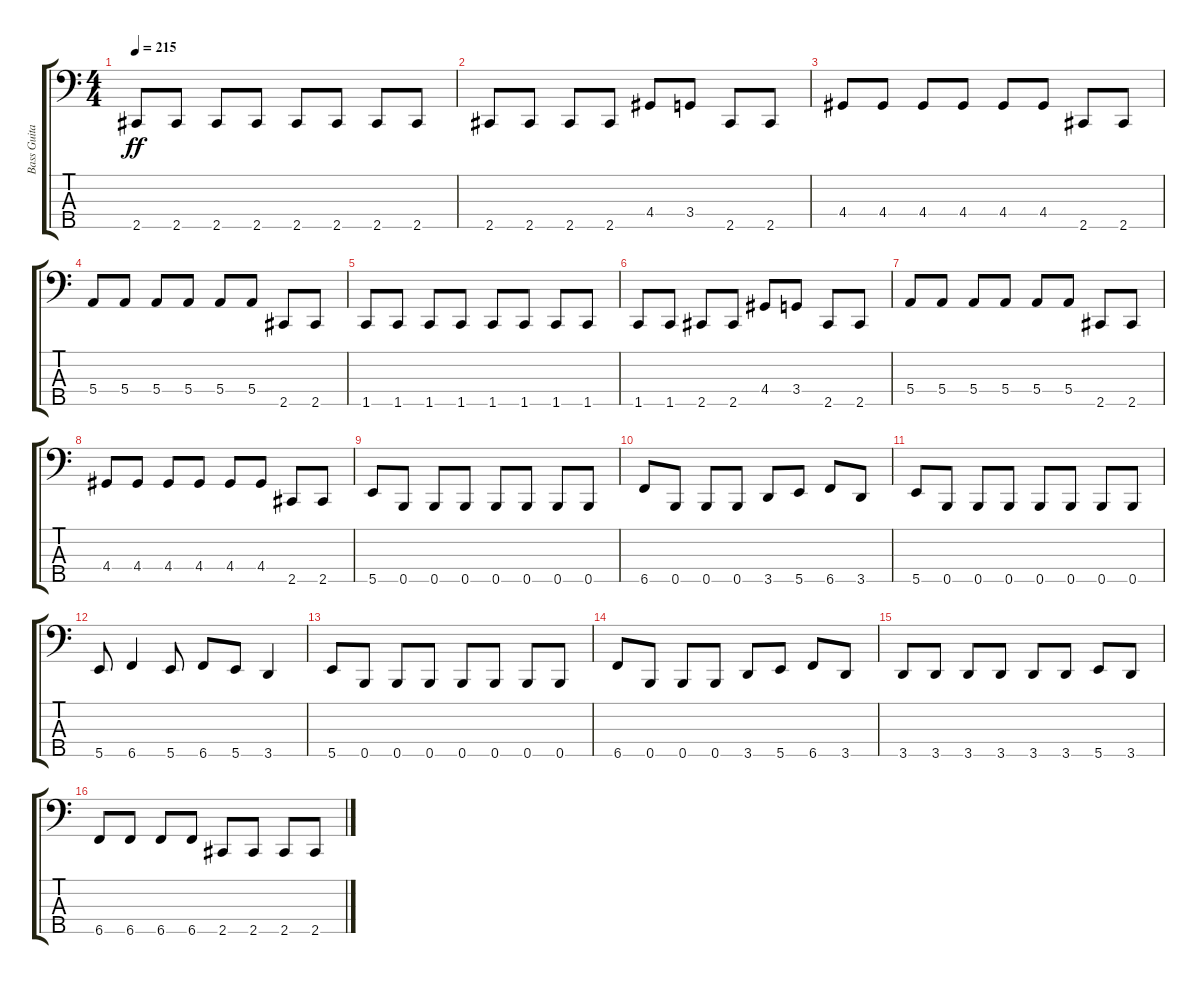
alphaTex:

\track ("Bass Guitar" "Bass Guita") {instrument electricbassfinger}
\staff {score tabs}
\tuning (G2 D2 A1 E1 B0) {hide}
\ts (4 4)
\tempo 215
\clef f4
\ks c
2.5.8{dy ff} 2.5.8 2.5.8 2.5.8 2.5.8 2.5.8 2.5.8 2.5.8 |
2.5.8 2.5.8 2.5.8 2.5.8 4.4.8 3.4.8 2.5.8 2.5.8 |
4.4.8 4.4.8 4.4.8 4.4.8 4.4.8 4.4.8 2.5.8 2.5.8 |
5.4.8 5.4.8 5.4.8 5.4.8 5.4.8 5.4.8 2.5.8 2.5.8 |
1.5.8 1.5.8 1.5.8 1.5.8 1.5.8 1.5.8 1.5.8 1.5.8 |
1.5.8 1.5.8 2.5.8 2.5.8 4.4.8 3.4.8 2.5.8 2.5.8 |
5.4.8 5.4.8 5.4.8 5.4.8 5.4.8 5.4.8 2.5.8 2.5.8 |
4.4.8 4.4.8 4.4.8 4.4.8 4.4.8 4.4.8 2.5.8 2.5.8 |
5.5.8 0.5.8 0.5.8 0.5.8 0.5.8 0.5.8 0.5.8 0.5.8 |
6.5.8 0.5.8 0.5.8 0.5.8 3.5.8 5.5.8 6.5.8 3.5.8 |
5.5.8 0.5.8 0.5.8 0.5.8 0.5.8 0.5.8 0.5.8 0.5.8 |
5.5.8 6.5.4 5.5.8 6.5.8 5.5.8 3.5.4 |
5.5.8 0.5.8 0.5.8 0.5.8 0.5.8 0.5.8 0.5.8 0.5.8 |
6.5.8 0.5.8 0.5.8 0.5.8 3.5.8 5.5.8 6.5.8 3.5.8 |
3.5.8 3.5.8 3.5.8 3.5.8 3.5.8 3.5.8 5.5.8 3.5.8 |
6.5.8 6.5.8 6.5.8 6.5.8 2.5.8 2.5.8 2.5.8 2.5.8
